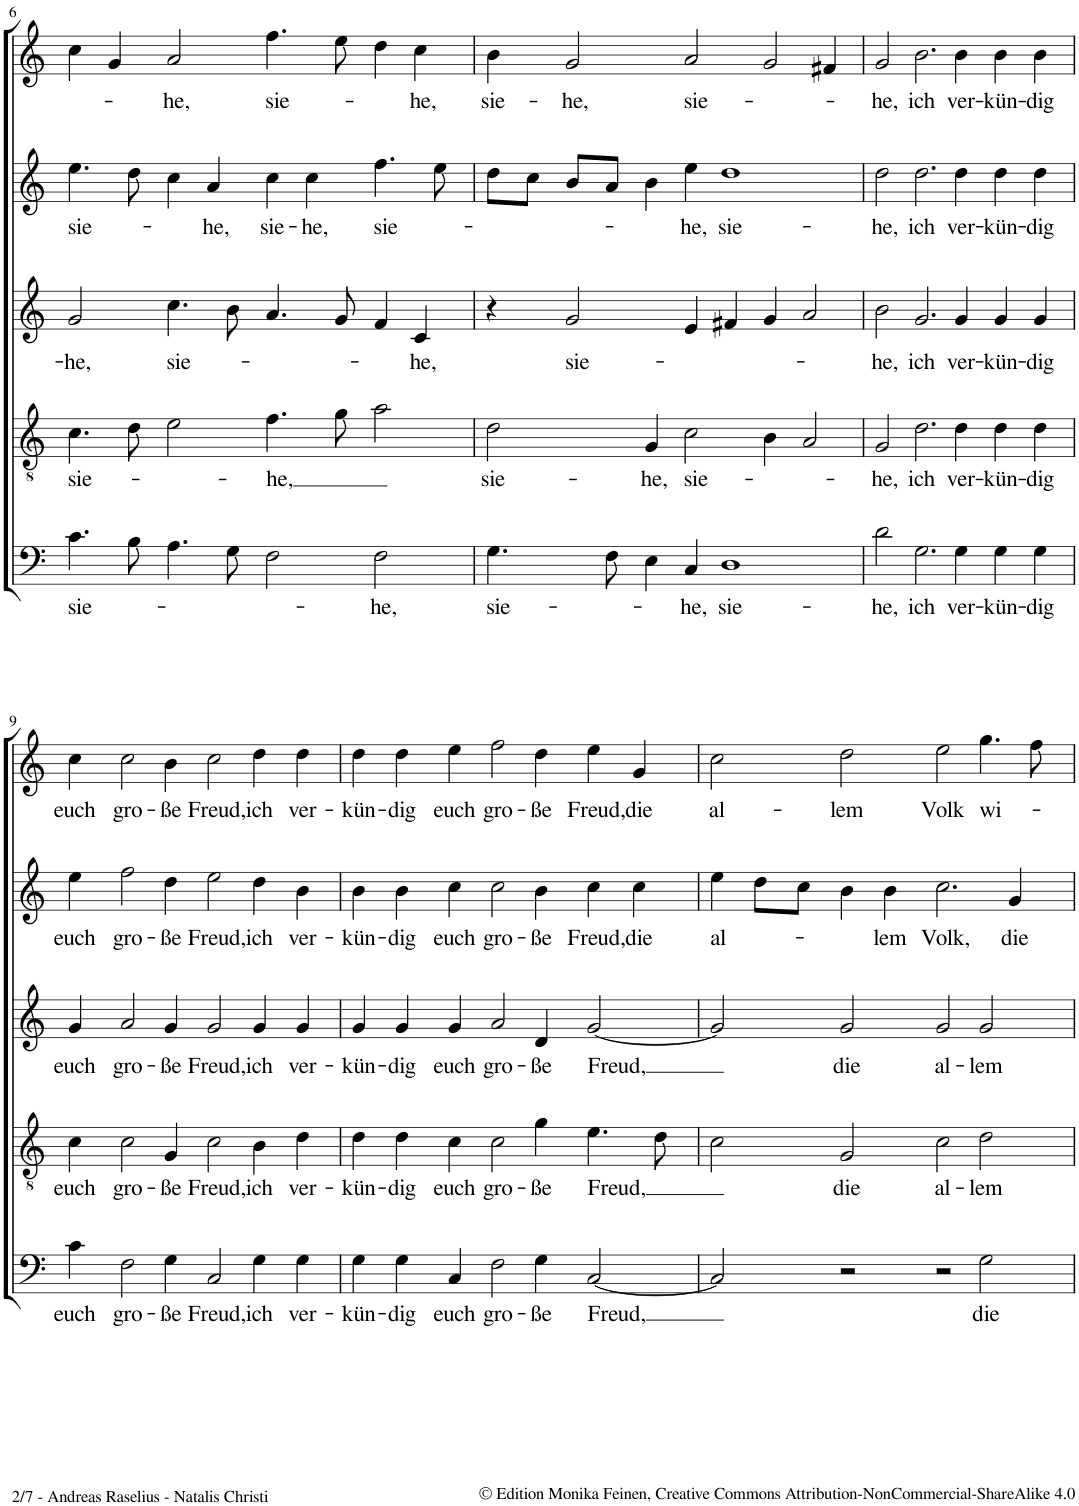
**kern	**text	**kern	**text	**kern	**text	**kern	**text	**kern	**text
*part5	*part5	*part4	*part4	*part3	*part3	*part2	*part2	*part1	*part1
*staff5	*staff5	*staff4	*staff4	*staff3	*staff3	*staff2	*staff2	*staff1	*staff1
*I"Bassus	*	*I"Tenor [Hypojonicus]	*	*I"Altus	*	*I"Quintus	*	*I"Cantus	*
!!LO:PB:g=z
*clefF4	*	*clefGv2	*	*clefG2	*	*clefG2	*	*clefG2	*
*k[]	*	*k[]	*	*k[]	*	*k[]	*	*k[]	*
*M4/2	*	*M4/2	*	*M4/2	*	*M4/2	*	*M4/2	*
*met(c)	*	*met(c)	*	*met(c)	*	*met(c)	*	*met(c)	*
=6	=6	=6	=6	=6	=6	=6	=6	=6	=6
!	!LO:LY:b	!	!LO:LY:b	!	!LO:LY:b	!	!LO:LY:b	!	!
4.c\	sie-	4.c\	sie-	2g/	-he,	4.ee\	sie-	4cc\	.
.	.	.	.	.	.	.	.	4g/	.
8B\	.	8d\	.	.	.	8dd\	.	.	.
!	!	!	!	!	!LO:LY:b	!	!	!	!LO:LY:b
4.A\	.	2e\	.	4.cc\	sie-	4cc\	.	2a/	-he,
!	!	!	!	!	!	!	!LO:LY:b	!	!
.	.	.	.	.	.	4a/	-he,	.	.
8G\	.	.	.	8b\	.	.	.	.	.
!	!	!	!LO:LY:b	!	!	!	!LO:LY:b	!	!LO:LY:b
2F\	.	4.f\	-he,	4.a/	.	4cc\	sie-	4.ff\	sie-
!	!	!	!	!	!	!	!LO:LY:b	!	!
.	.	.	.	.	.	4cc\	-he,	.	.
.	.	8g\	.	8g/	.	.	.	8ee\	.
!	!LO:LY:b	!	!	!	!	!	!LO:LY:b	!	!
2F\	-he,	2a\	.	4f/	.	4.ff\	sie-	4dd\	.
!	!	!	!	!	!LO:LY:b	!	!	!	!LO:LY:b
.	.	.	.	4c/	-he,	.	.	4cc\	-he,
.	.	.	.	.	.	8ee\	.	.	.
=7	=7	=7	=7	=7	=7	=7	=7	=7	=7
!	!LO:LY:b	!	!LO:LY:b	!	!	!	!	!	!LO:LY:b
4.G\	sie-	2d\	sie-	4r	.	8dd\L	.	4b\	sie-
.	.	.	.	.	.	8cc\J	.	.	.
!	!	!	!	!	!LO:LY:b	!	!	!	!LO:LY:b
.	.	.	.	2g/	sie-	8b/L	.	2g/	-he,
8F\	.	.	.	.	.	8a/J	.	.	.
!	!	!	!LO:LY:b	!	!	!	!	!	!
4E\	.	4G/	-he,	.	.	4b\	.	.	.
!	!LO:LY:b	!	!LO:LY:b	!	!	!	!LO:LY:b	!	!LO:LY:b
4C/	he,	2c\	sie-	4e/	.	4ee\	-he,	2a/	sie-
!	!LO:LY:b	!	!	!	!	!	!LO:LY:b	!	!
1D	sie-	.	.	4f#X/	.	1dd	sie-	.	.
.	.	4B\	.	4g/	.	.	.	2g/	.
.	.	2A/	.	2a/	.	.	.	.	.
.	.	.	.	.	.	.	.	4f#X/	.
=8	=8	=8	=8	=8	=8	=8	=8	=8	=8
!	!LO:LY:b	!	!LO:LY:b	!	!LO:LY:b	!	!LO:LY:b	!	!LO:LY:b
2d\	-he,	2G/	-he,	2b\	-he,	2dd\	-he,	2g/	-he,
!	!LO:LY:b	!	!LO:LY:b	!	!LO:LY:b	!	!LO:LY:b	!	!LO:LY:b
2.G\	ich	2.d\	ich	2.g/	ich	2.dd\	ich	2.b\	ich
!	!LO:LY:b	!	!LO:LY:b	!	!LO:LY:b	!	!LO:LY:b	!	!LO:LY:b
4G\	ver-	4d\	ver-	4g/	ver-	4dd\	ver-	4b\	ver-
!	!LO:LY:b	!	!LO:LY:b	!	!LO:LY:b	!	!LO:LY:b	!	!LO:LY:b
4G\	-kün-	4d\	-kün-	4g/	-kün-	4dd\	-kün-	4b\	-kün-
!	!LO:LY:b	!	!LO:LY:b	!	!LO:LY:b	!	!LO:LY:b	!	!LO:LY:b
4G\	-dig	4d\	-dig	4g/	-dig	4dd\	-dig	4b\	-dig
!!LO:LB:g=z
=9	=9	=9	=9	=9	=9	=9	=9	=9	=9
!	!LO:LY:b	!	!LO:LY:b	!	!LO:LY:b	!	!LO:LY:b	!	!LO:LY:b
4c\	euch	4c\	euch	4g/	euch	4ee\	euch	4cc\	euch
!	!LO:LY:b	!	!LO:LY:b	!	!LO:LY:b	!	!LO:LY:b	!	!LO:LY:b
2F\	gro-	2c\	gro-	2a/	gro-	2ff\	gro-	2cc\	gro-
!	!LO:LY:b	!	!LO:LY:b	!	!LO:LY:b	!	!LO:LY:b	!	!LO:LY:b
4G\	-ße	4G/	-ße	4g/	-ße	4dd\	-ße	4b\	-ße
!	!LO:LY:b	!	!LO:LY:b	!	!LO:LY:b	!	!LO:LY:b	!	!LO:LY:b
2C/	Freud,	2c\	Freud,	2g/	Freud,	2ee\	Freud,	2cc\	Freud,
!	!LO:LY:b	!	!LO:LY:b	!	!LO:LY:b	!	!LO:LY:b	!	!LO:LY:b
4G\	ich	4B\	ich	4g/	ich	4dd\	ich	4dd\	ich
!	!LO:LY:b	!	!LO:LY:b	!	!LO:LY:b	!	!LO:LY:b	!	!LO:LY:b
4G\	ver-	4d\	ver-	4g/	ver-	4b\	ver-	4dd\	ver-
=10	=10	=10	=10	=10	=10	=10	=10	=10	=10
!	!LO:LY:b	!	!LO:LY:b	!	!LO:LY:b	!	!LO:LY:b	!	!LO:LY:b
4G\	-kün-	4d\	-kün-	4g/	-kün-	4b\	-kün-	4dd\	-kün-
!	!LO:LY:b	!	!LO:LY:b	!	!LO:LY:b	!	!LO:LY:b	!	!LO:LY:b
4G\	-dig	4d\	-dig	4g/	-dig	4b\	-dig	4dd\	-dig
!	!LO:LY:b	!	!LO:LY:b	!	!LO:LY:b	!	!LO:LY:b	!	!LO:LY:b
4C/	euch	4c\	euch	4g/	euch	4cc\	euch	4ee\	euch
!	!LO:LY:b	!	!LO:LY:b	!	!LO:LY:b	!	!LO:LY:b	!	!LO:LY:b
2F\	gro-	2c\	gro-	2a/	gro-	2cc\	gro-	2ff\	gro-
!	!LO:LY:b	!	!LO:LY:b	!	!LO:LY:b	!	!LO:LY:b	!	!LO:LY:b
4G\	-ße	4g\	-ße	4d/	-ße	4b\	-ße	4dd\	-ße
!	!LO:LY:b	!	!LO:LY:b	!	!LO:LY:b	!	!LO:LY:b	!	!LO:LY:b
[2C/	Freud,	4.e\	Freud,	[2g/	Freud,	4cc\	Freud,	4ee\	Freud,
!	!	!	!	!	!	!	!LO:LY:b	!	!LO:LY:b
.	.	.	.	.	.	4cc\	die	4g/	die
.	.	8d\	.	.	.	.	.	.	.
=11	=11	=11	=11	=11	=11	=11	=11	=11	=11
!	!	!	!	!	!	!	!LO:LY:b	!	!LO:LY:b
2C/]	.	2c\	.	2g/]	.	4ee\	al-	2cc\	al-
.	.	.	.	.	.	8dd\L	.	.	.
.	.	.	.	.	.	8cc\J	.	.	.
!	!	!	!LO:LY:b	!	!LO:LY:b	!	!	!	!LO:LY:b
2r	.	2G/	die	2g/	die	4b\	.	2dd\	-lem
!	!	!	!	!	!	!	!LO:LY:b	!	!
.	.	.	.	.	.	4b\	-lem	.	.
!	!	!	!LO:LY:b	!	!LO:LY:b	!	!LO:LY:b	!	!LO:LY:b
2r	.	2c\	al-	2g/	al-	2.cc\	Volk,	2ee\	Volk
!	!LO:LY:b	!	!LO:LY:b	!	!LO:LY:b	!	!	!	!LO:LY:b
2G\	die	2d\	-lem	2g/	-lem	.	.	4.gg\	wi-
!	!	!	!	!	!	!	!LO:LY:b	!	!
.	.	.	.	.	.	4g/	die	.	.
.	.	.	.	.	.	.	.	8ff\	.
=	=	=	=	=	=	=	=	=	=
*-	*-	*-	*-	*-	*-	*-	*-	*-	*-
